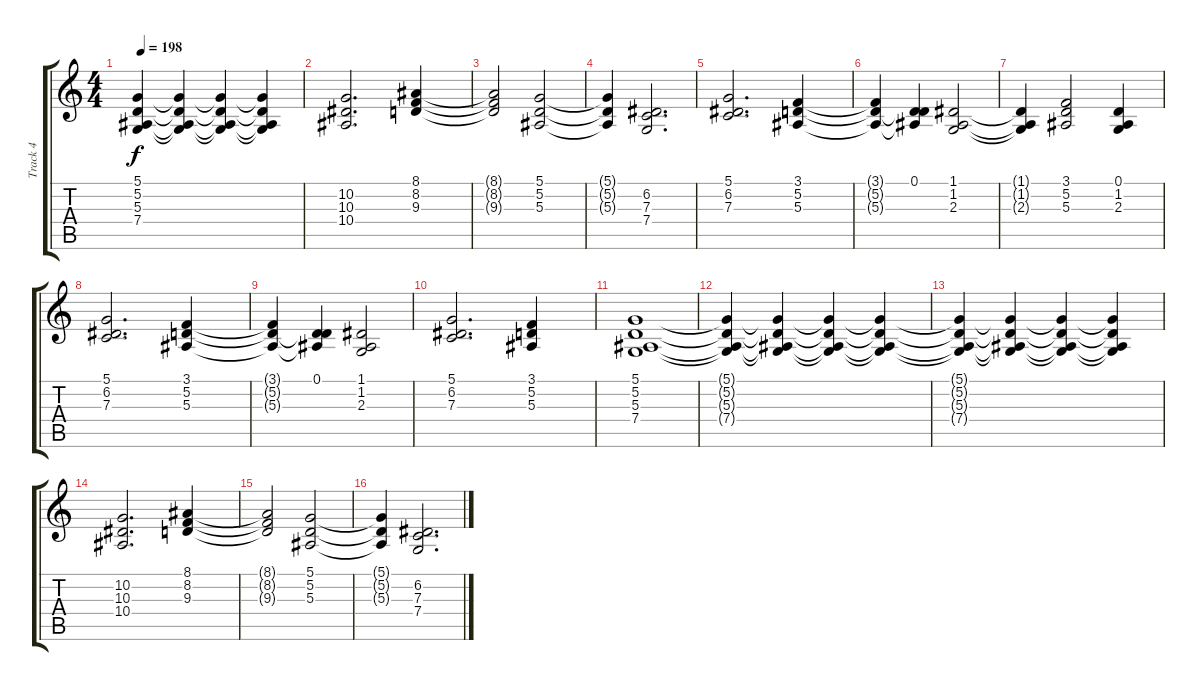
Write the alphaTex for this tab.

\track ("Track 4" "Track 4") {instrument choiraahs}
\staff {score tabs}
\tuning (D4 A3 F3 C3 G2 C2) {hide}
\ts (4 4)
\tempo 198
\clef g2
\ks c
(5.1{t} 5.2{t} 5.3{t} 7.4{t}).4{dy f} (5.1{t} 5.2{t} 5.3{t} 7.4{t}).4 (5.1{t} 5.2{t} 5.3{t} 7.4{t}).4 (5.1{t} 5.2{t} 5.3{t} 7.4{t}).4 |
(10.2 10.3 10.4).2{d} (8.1 8.2 9.3).4 |
(8.1{t} 8.2{t} 9.3{t}).2 (5.1 5.2 5.3).2 |
(5.1{t} 5.2{t} 5.3{t}).4 (6.2 7.3 7.4).2{d} |
(5.1 6.2 7.3).2{d} (3.1 5.2 5.3).4 |
(3.1{t} 5.2{t} 5.3{t}).4 (0.1 5.2{t} 5.3{t}).4 (1.1 1.2 2.3).2 |
(1.1{t} 1.2{t} 2.3{t}).4 (3.1 5.2 5.3).2 (0.1 1.2 2.3).4 |
(5.1 6.2 7.3).2{d} (3.1 5.2 5.3).4 |
(3.1{t} 5.2{t} 5.3{t}).4 (0.1 5.2{t} 5.3{t}).4 (1.1 1.2 2.3).2 |
(5.1 6.2 7.3).2{d} (3.1 5.2 5.3).4 |
(5.1 5.2 5.3 7.4).1 |
(5.1{t} 5.2{t} 5.3{t} 7.4{t}).4 (5.1{t} 5.2{t} 5.3{t} 7.4{t}).4 (5.1{t} 5.2{t} 5.3{t} 7.4{t}).4 (5.1{t} 5.2{t} 5.3{t} 7.4{t}).4 |
(5.1{t} 5.2{t} 5.3{t} 7.4{t}).4 (5.1{t} 5.2{t} 5.3{t} 7.4{t}).4 (5.1{t} 5.2{t} 5.3{t} 7.4{t}).4 (5.1{t} 5.2{t} 5.3{t} 7.4{t}).4 |
(10.2 10.3 10.4).2{d} (8.1 8.2 9.3).4 |
(8.1{t} 8.2{t} 9.3{t}).2 (5.1 5.2 5.3).2 |
(5.1{t} 5.2{t} 5.3{t}).4 (6.2 7.3 7.4).2{d}
